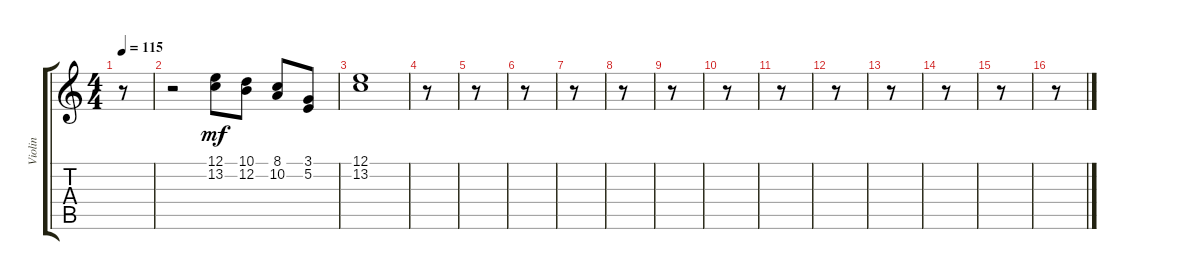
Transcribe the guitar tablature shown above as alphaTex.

\track ("Violin" "Violin") {instrument violin}
\staff {score tabs}
\tuning (E4 B3 G3 D3 A2 E2) {hide}
\ts (4 4)
\tempo 115
\clef g2
\ks c
r.8{dy f} |
r.2 (12.1 13.2).8{dy mf} (10.1 12.2).8 (8.1 10.2).8 (3.1 5.2).8 |
(12.1 13.2).1 |
r.8 |
r.8 |
r.8 |
r.8 |
r.8 |
r.8 |
r.8 |
r.8 |
r.8 |
r.8 |
r.8 |
r.8 |
r.8
